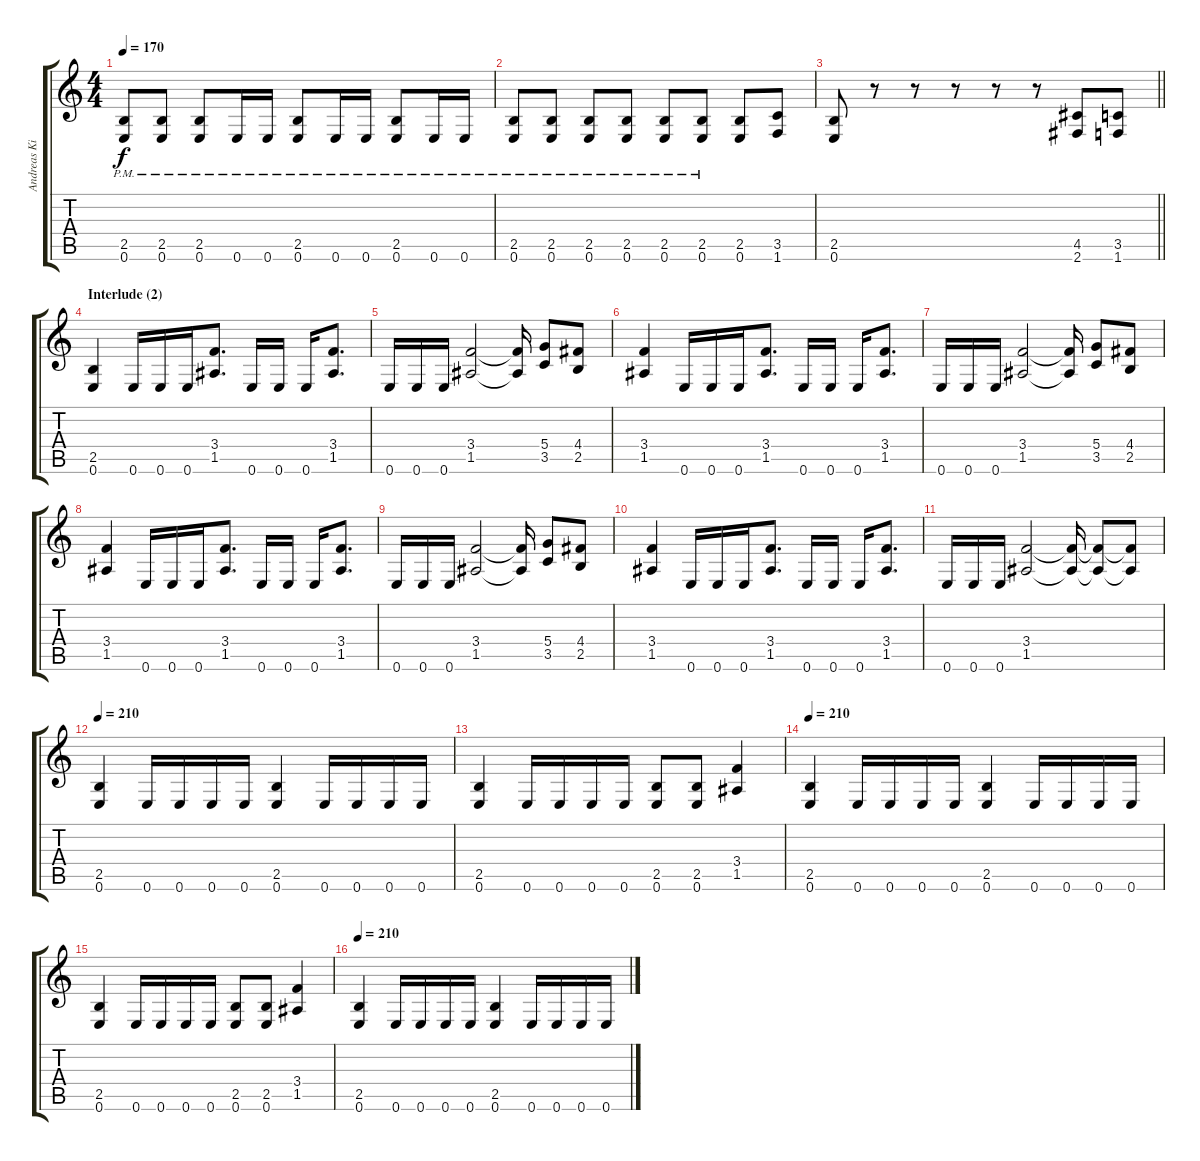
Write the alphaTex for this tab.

\track ("Andreas Kisser" "Andreas Ki") {instrument distortionguitar}
\staff {score tabs}
\tuning (E4 B3 G3 D3 A2 E2) {hide}
\ts (4 4)
\tempo 170
\clef g2
\ks c
(2.5{pm} 0.6{pm}).8{dy f} (2.5{pm} 0.6{pm}).8 (2.5{pm} 0.6{pm}).8 0.6{pm}.16 0.6{pm}.16 (2.5{pm} 0.6).8 0.6{pm}.16 0.6{pm}.16 (2.5{pm} 0.6).8 0.6{pm}.16 0.6{pm}.16 |
(2.5{pm} 0.6{pm}).8 (2.5{pm} 0.6{pm}).8 (2.5{pm} 0.6{pm}).8 (2.5{pm} 0.6{pm}).8 (2.5{pm} 0.6{pm}).8 (2.5{pm} 0.6{pm}).8 (2.5 0.6).8 (3.5 1.6).8 |
\barLineRight lightlight
(2.5 0.6).8 r.8 r.8 r.8 r.8 r.8 (4.5 2.6).8 (3.5 1.6).8 |
\section ("" "Interlude (2)")
(2.5 0.6).4 0.6.16 0.6.16 0.6.16 (3.4 1.5).8{d} 0.6.16 0.6.16 0.6.16 (3.4 1.5).8{d} |
0.6.16 0.6.16 0.6.16 (3.4 1.5).2 (3.4{t} 1.5{t}).16 (5.4 3.5).8 (4.4 2.5).8 |
(3.4 1.5).4 0.6.16 0.6.16 0.6.16 (3.4 1.5).8{d} 0.6.16 0.6.16 0.6.16 (3.4 1.5).8{d} |
0.6.16 0.6.16 0.6.16 (3.4 1.5).2 (3.4{t} 1.5{t}).16 (5.4 3.5).8 (4.4 2.5).8 |
(3.4 1.5).4 0.6.16 0.6.16 0.6.16 (3.4 1.5).8{d} 0.6.16 0.6.16 0.6.16 (3.4 1.5).8{d} |
0.6.16 0.6.16 0.6.16 (3.4 1.5).2 (3.4{t} 1.5{t}).16 (5.4 3.5).8 (4.4 2.5).8 |
(3.4 1.5).4 0.6.16 0.6.16 0.6.16 (3.4 1.5).8{d} 0.6.16 0.6.16 0.6.16 (3.4 1.5).8{d} |
0.6.16 0.6.16 0.6.16 (3.4 1.5).2 (3.4{t} 1.5{t}).16 (3.4{t} 1.5{t}).8 (3.4{t} 1.5{t}).8 |
\tempo 210
(2.5 0.6).4 0.6.16 0.6.16 0.6.16 0.6.16 (2.5 0.6).4 0.6.16 0.6.16 0.6.16 0.6.16 |
(2.5 0.6).4 0.6.16 0.6.16 0.6.16 0.6.16 (2.5 0.6).8 (2.5 0.6).8 (3.4 1.5).4 |
\tempo 210
(2.5 0.6).4 0.6.16 0.6.16 0.6.16 0.6.16 (2.5 0.6).4 0.6.16 0.6.16 0.6.16 0.6.16 |
(2.5 0.6).4 0.6.16 0.6.16 0.6.16 0.6.16 (2.5 0.6).8 (2.5 0.6).8 (3.4 1.5).4 |
\tempo 210
(2.5 0.6).4 0.6.16 0.6.16 0.6.16 0.6.16 (2.5 0.6).4 0.6.16 0.6.16 0.6.16 0.6.16
